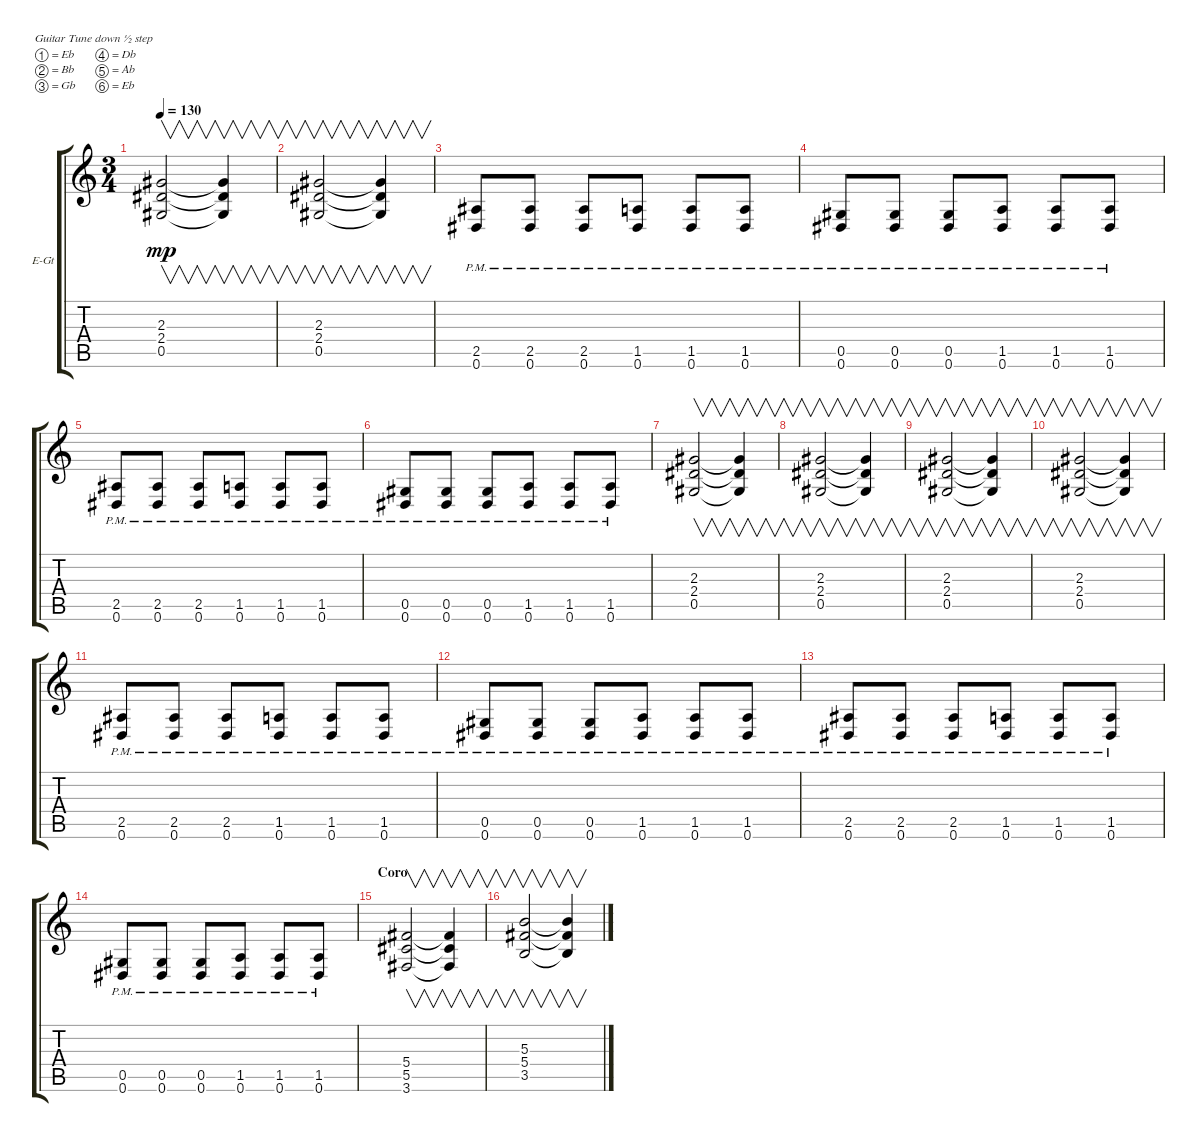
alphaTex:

\defaultSystemsLayout 4
\bracketExtendMode groupsimilarinstruments
\firstSystemTrackNameOrientation horizontal
\otherSystemsTrackNameOrientation horizontal
\track ("Electric Guitar (Drive)" "E-Gt") {instrument overdrivenguitar}
\staff {score tabs}
\tuning (Eb4 Bb3 Gb3 Db3 Ab2 Eb2)
\ts (3 4)
\tempo 130
\clef g2
\ks c
(0.5 2.4 2.3).2{v dy mp} (2.3{t} 2.4{t} 0.5{t}).4{v} |
(0.5 2.4 2.3).2{v} (2.3{t} 2.4{t} 0.5{t}).4{v} |
(0.6{pm} 2.5{pm}).8 (0.6{pm} 2.5{pm}).8 (0.6{pm} 2.5{pm}).8 (0.6{pm} 1.5{pm}).8 (0.6{pm} 1.5{pm}).8 (0.6{pm} 1.5{pm}).8 |
(0.5{pm} 0.6{pm}).8 (0.5{pm} 0.6{pm}).8 (0.5{pm} 0.6{pm}).8 (1.5{pm} 0.6{pm}).8 (1.5{pm} 0.6{pm}).8 (1.5{pm} 0.6{pm}).8 |
(0.6{pm} 2.5{pm}).8 (0.6{pm} 2.5{pm}).8 (0.6{pm} 2.5{pm}).8 (0.6{pm} 1.5{pm}).8 (0.6{pm} 1.5{pm}).8 (0.6{pm} 1.5{pm}).8 |
(0.6{pm} 0.5{pm}).8 (0.6{pm} 0.5{pm}).8 (0.6{pm} 0.5{pm}).8 (0.6{pm} 1.5{pm}).8 (0.6{pm} 1.5{pm}).8 (0.6{pm} 1.5{pm}).8 |
(0.5 2.4 2.3).2{v} (0.5{t} 2.4{t} 2.3{t}).4{v} |
(0.5 2.4 2.3).2{v} (0.5{t} 2.4{t} 2.3{t}).4{v} |
(0.5 2.4 2.3).2{v} (0.5{t} 2.4{t} 2.3{t}).4{v} |
(0.5 2.4 2.3).2{v} (0.5{t} 2.4{t} 2.3{t}).4{v} |
(0.6{pm} 2.5{pm}).8 (0.6{pm} 2.5{pm}).8 (0.6{pm} 2.5{pm}).8 (0.6{pm} 1.5{pm}).8 (0.6{pm} 1.5{pm}).8 (0.6{pm} 1.5{pm}).8 |
(0.5{pm} 0.6{pm}).8 (0.5{pm} 0.6{pm}).8 (0.5{pm} 0.6{pm}).8 (1.5{pm} 0.6{pm}).8 (1.5{pm} 0.6{pm}).8 (1.5{pm} 0.6{pm}).8 |
(0.6{pm} 2.5{pm}).8 (0.6{pm} 2.5{pm}).8 (0.6{pm} 2.5{pm}).8 (0.6{pm} 1.5{pm}).8 (0.6{pm} 1.5{pm}).8 (0.6{pm} 1.5{pm}).8 |
(0.6{pm} 0.5{pm}).8 (0.6{pm} 0.5{pm}).8 (0.6{pm} 0.5{pm}).8 (0.6{pm} 1.5{pm}).8 (0.6{pm} 1.5{pm}).8 (0.6{pm} 1.5{pm}).8 |
\section ("" "Coro")
(3.6 5.5 5.4).2{v} (5.4{t} 5.5{t} 3.6{t}).4{v} |
(3.5 5.4 5.3).2{v} (5.3{t} 5.4{t} 3.5{t}).4{v}
